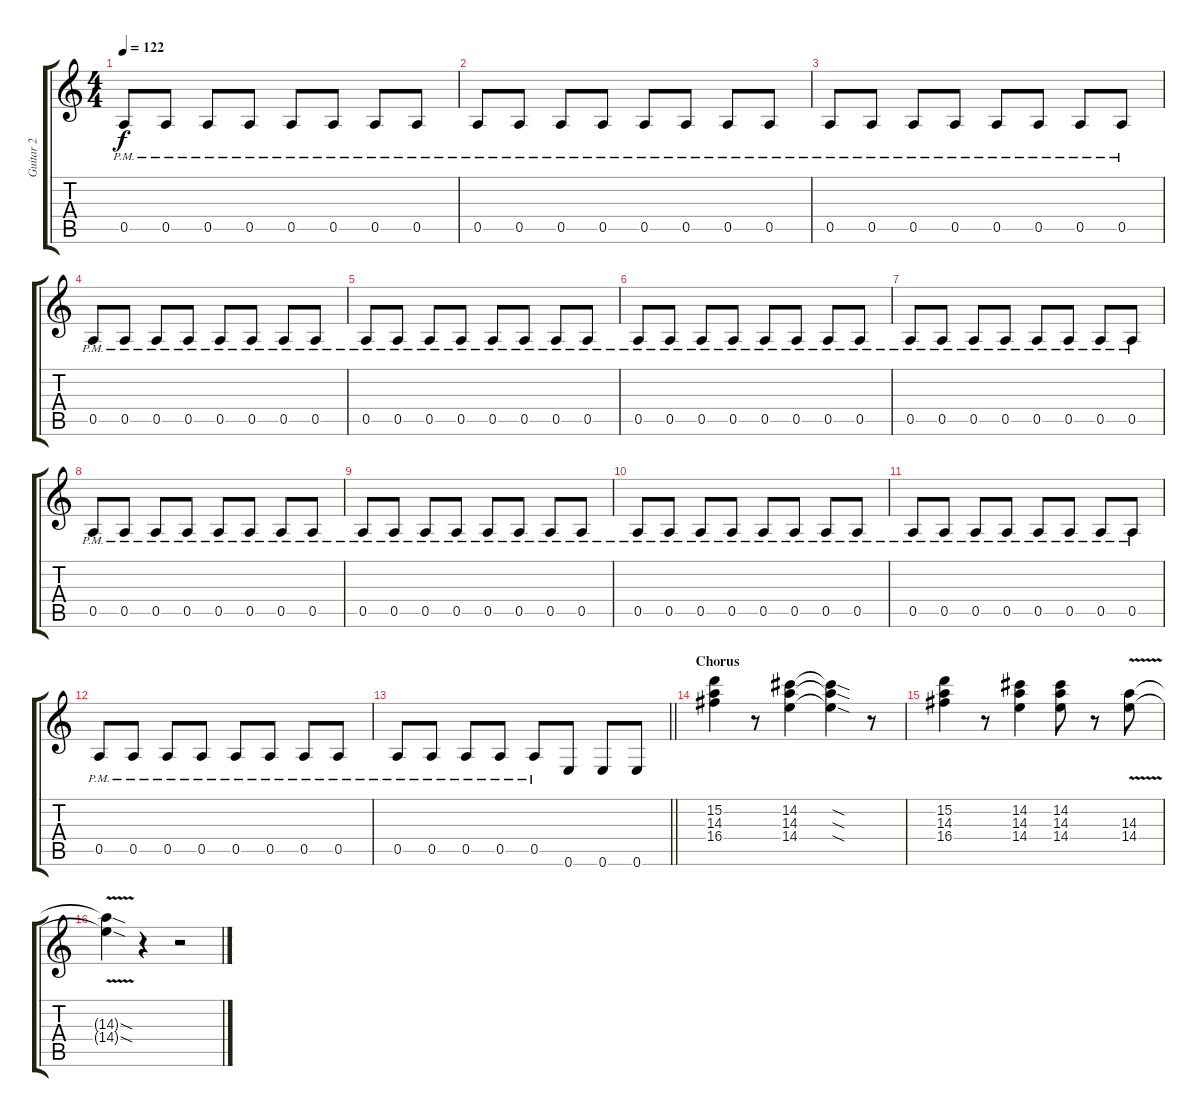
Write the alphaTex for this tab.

\track ("Guitar 2" "Guitar 2") {instrument electricguitarclean}
\staff {score tabs}
\tuning (E4 B3 G3 D3 A2 E2) {hide}
\ts (4 4)
\tempo 122
\clef g2
\ks c
0.5{pm}.8{dy f} 0.5{pm}.8 0.5{pm}.8 0.5{pm}.8 0.5{pm}.8 0.5{pm}.8 0.5{pm}.8 0.5{pm}.8 |
0.5{pm}.8 0.5{pm}.8 0.5{pm}.8 0.5{pm}.8 0.5{pm}.8 0.5{pm}.8 0.5{pm}.8 0.5{pm}.8 |
0.5{pm}.8 0.5{pm}.8 0.5{pm}.8 0.5{pm}.8 0.5{pm}.8 0.5{pm}.8 0.5{pm}.8 0.5{pm}.8 |
0.5{pm}.8 0.5{pm}.8 0.5{pm}.8 0.5{pm}.8 0.5{pm}.8 0.5{pm}.8 0.5{pm}.8 0.5{pm}.8 |
0.5{pm}.8 0.5{pm}.8 0.5{pm}.8 0.5{pm}.8 0.5{pm}.8 0.5{pm}.8 0.5{pm}.8 0.5{pm}.8 |
0.5{pm}.8 0.5{pm}.8 0.5{pm}.8 0.5{pm}.8 0.5{pm}.8 0.5{pm}.8 0.5{pm}.8 0.5{pm}.8 |
0.5{pm}.8 0.5{pm}.8 0.5{pm}.8 0.5{pm}.8 0.5{pm}.8 0.5{pm}.8 0.5{pm}.8 0.5{pm}.8 |
0.5{pm}.8 0.5{pm}.8 0.5{pm}.8 0.5{pm}.8 0.5{pm}.8 0.5{pm}.8 0.5{pm}.8 0.5{pm}.8 |
0.5{pm}.8 0.5{pm}.8 0.5{pm}.8 0.5{pm}.8 0.5{pm}.8 0.5{pm}.8 0.5{pm}.8 0.5{pm}.8 |
0.5{pm}.8 0.5{pm}.8 0.5{pm}.8 0.5{pm}.8 0.5{pm}.8 0.5{pm}.8 0.5{pm}.8 0.5{pm}.8 |
0.5{pm}.8 0.5{pm}.8 0.5{pm}.8 0.5{pm}.8 0.5{pm}.8 0.5{pm}.8 0.5{pm}.8 0.5{pm}.8 |
0.5{pm}.8 0.5{pm}.8 0.5{pm}.8 0.5{pm}.8 0.5{pm}.8 0.5{pm}.8 0.5{pm}.8 0.5{pm}.8 |
\barLineRight lightlight
0.5{pm}.8 0.5{pm}.8 0.5{pm}.8 0.5{pm}.8 0.5{pm}.8 0.6.8 0.6.8 0.6.8 |
\section ("" "Chorus")
(15.2 14.3 16.4).4{instrument overdrivenguitar} r.8 (14.2 14.3 14.4).4 (14.2{sod t} 14.3{sod t} 14.4{sod t}).4 r.8 |
(15.2 14.3 16.4).4 r.8 (14.2 14.3 14.4).4 (14.2 14.3 14.4).8 r.8 (14.3{v} 14.4{v}).8 |
(14.3{sod t} 14.4{sod t}).4 r.4 r.2
